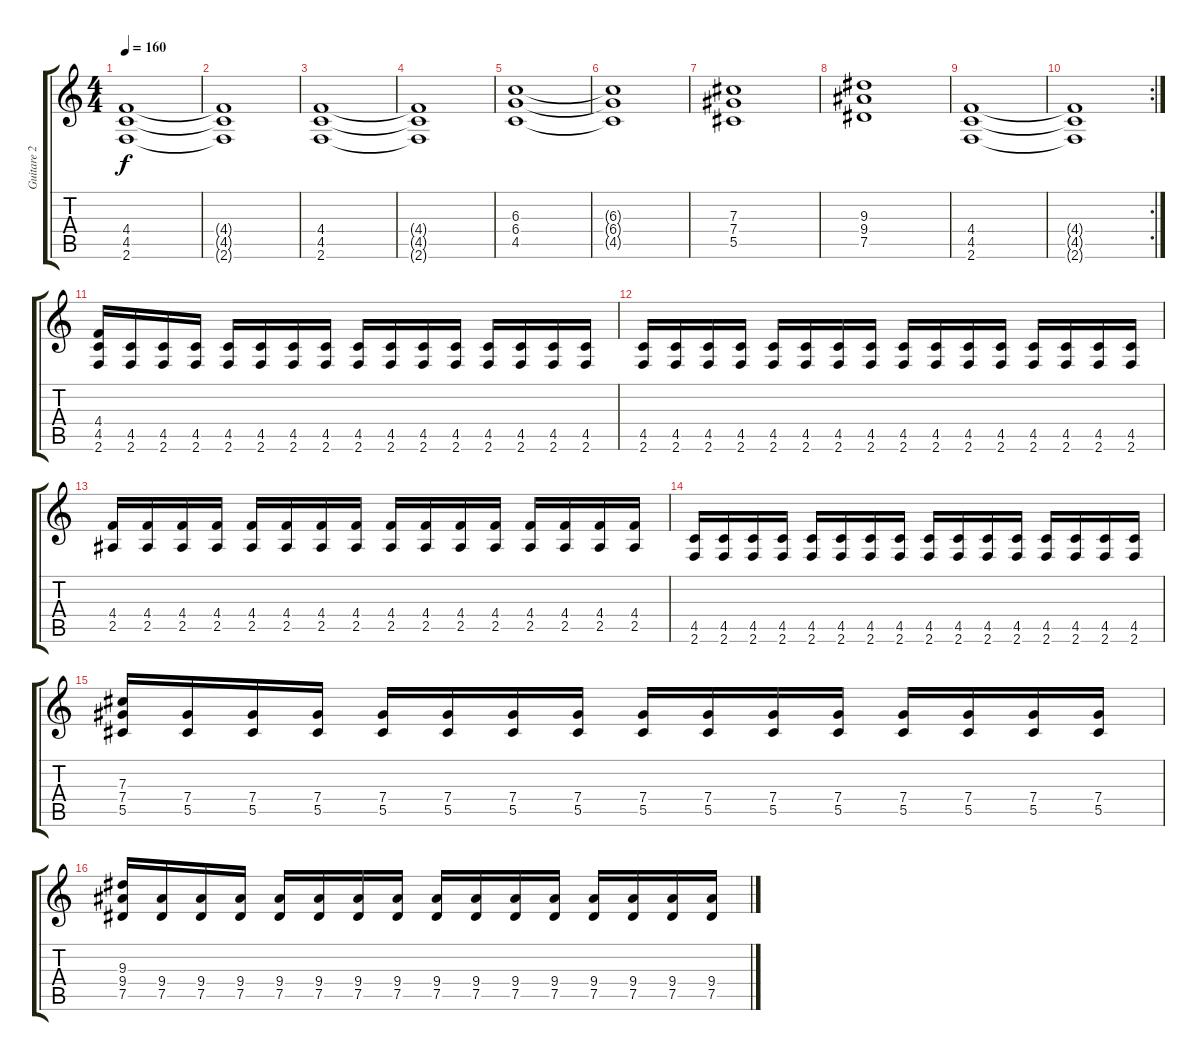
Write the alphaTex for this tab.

\track ("Guitare 2" "Guitare 2") {instrument distortionguitar}
\staff {score tabs}
\tuning (Eb4 Bb3 Gb3 Db3 Ab2 Eb2) {hide}
\ts (4 4)
\tempo 160
\clef g2
\ks c
(4.4 4.5 2.6).1{dy f} |
(4.4{t} 4.5{t} 2.6{t}).1 |
(4.4 4.5 2.6).1 |
(4.4{t} 4.5{t} 2.6{t}).1 |
(6.3 6.4 4.5).1 |
(6.3{t} 6.4{t} 4.5{t}).1 |
(7.3 7.4 5.5).1 |
(9.3 9.4 7.5).1 |
(4.4 4.5 2.6).1 |
\rc 2
(4.4{t} 4.5{t} 2.6{t}).1 |
(4.4 4.5 2.6).16 (4.5 2.6).16 (4.5 2.6).16 (4.5 2.6).16 (4.5 2.6).16 (4.5 2.6).16 (4.5 2.6).16 (4.5 2.6).16 (4.5 2.6).16 (4.5 2.6).16 (4.5 2.6).16 (4.5 2.6).16 (4.5 2.6).16 (4.5 2.6).16 (4.5 2.6).16 (4.5 2.6).16 |
(4.5 2.6).16 (4.5 2.6).16 (4.5 2.6).16 (4.5 2.6).16 (4.5 2.6).16 (4.5 2.6).16 (4.5 2.6).16 (4.5 2.6).16 (4.5 2.6).16 (4.5 2.6).16 (4.5 2.6).16 (4.5 2.6).16 (4.5 2.6).16 (4.5 2.6).16 (4.5 2.6).16 (4.5 2.6).16 |
(4.4 2.5).16 (4.4 2.5).16 (4.4 2.5).16 (4.4 2.5).16 (4.4 2.5).16 (4.4 2.5).16 (4.4 2.5).16 (4.4 2.5).16 (4.4 2.5).16 (4.4 2.5).16 (4.4 2.5).16 (4.4 2.5).16 (4.4 2.5).16 (4.4 2.5).16 (4.4 2.5).16 (4.4 2.5).16 |
(4.5 2.6).16 (4.5 2.6).16 (4.5 2.6).16 (4.5 2.6).16 (4.5 2.6).16 (4.5 2.6).16 (4.5 2.6).16 (4.5 2.6).16 (4.5 2.6).16 (4.5 2.6).16 (4.5 2.6).16 (4.5 2.6).16 (4.5 2.6).16 (4.5 2.6).16 (4.5 2.6).16 (4.5 2.6).16 |
(7.3 7.4 5.5).16 (7.4 5.5).16 (7.4 5.5).16 (7.4 5.5).16 (7.4 5.5).16 (7.4 5.5).16 (7.4 5.5).16 (7.4 5.5).16 (7.4 5.5).16 (7.4 5.5).16 (7.4 5.5).16 (7.4 5.5).16 (7.4 5.5).16 (7.4 5.5).16 (7.4 5.5).16 (7.4 5.5).16 |
(9.3 9.4 7.5).16 (9.4 7.5).16 (9.4 7.5).16 (9.4 7.5).16 (9.4 7.5).16 (9.4 7.5).16 (9.4 7.5).16 (9.4 7.5).16 (9.4 7.5).16 (9.4 7.5).16 (9.4 7.5).16 (9.4 7.5).16 (9.4 7.5).16 (9.4 7.5).16 (9.4 7.5).16 (9.4 7.5).16
